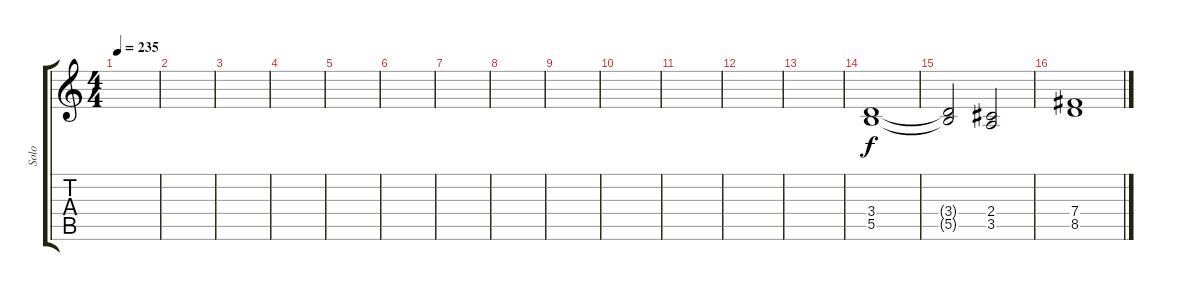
\track ("Solo" "Solo") {instrument distortionguitar}
\staff {score tabs}
\tuning (Db4 Ab3 E3 B2 Gb2 B1) {hide}
\ts (4 4)
\tempo 235
\clef g2
\ks c
|
|
|
|
|
|
|
|
|
|
|
|
|
(3.4 5.5).1 |
(3.4{t} 5.5{t}).2 (2.4 3.5).2 |
(7.4 8.5).1
